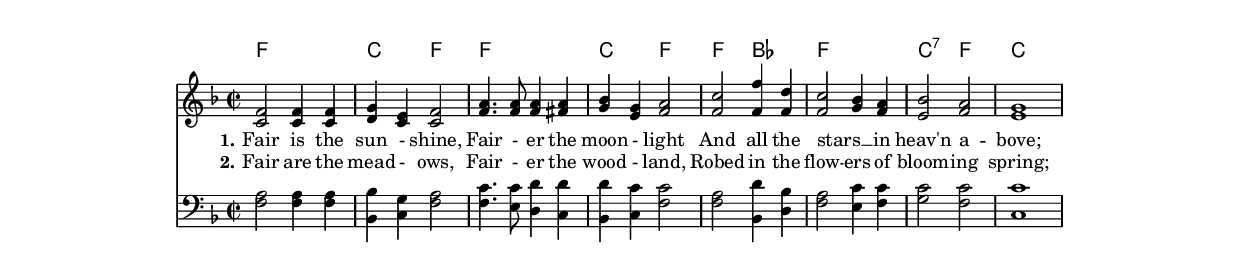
% DO NOT EDIT this file manually; it is automatically
% generated from Documentation/snippets/new
% Make any changes in Documentation/snippets/new/
% and then run scripts/auxiliar/makelsr.py
%
% This file is in the public domain.
%% Note: this file works from version 2.14.0
\version "2.15.18"
#(set-global-staff-size 15)
\paper {
  ragged-right = ##f
  line-width = 15\cm
  indent = 0\cm
}

\header {
  lsrtags = "headwords"
  texidoc = ""
  doctitle = "headword"
} % begin verbatim



theChords = \chordmode {
  \time 2/2
  f1 | c2 f2 | f1 | c2 f2| %\break
  f2 bes2 | f1 | c2:7 f | c1 | \break
}

verseOne = \lyricmode {
  \set stanza = #"1."
  Fair is the sun - shine,
  Fair - er the moon - light
  And all the stars __ _  in heav'n a -- bove;
}

verseTwo = \lyricmode {
  \set stanza = #"2."
  Fair are the mead - ows,
  Fair - er the wood - land,
  Robed in the flow -- ers of bloom -- ing spring;
}

Soprano = {
  \time 2/2
  \key f \major
  \stemUp
  f'2 f'4 f' | g'4 e' f'2 | a'4. a'8 a'4 a' | bes'4 g' a'2 |
  c''2 f''4 d'' |  c''2  bes'4  a' | bes'2 a' | g'1 |
}

Alto = {
  \key f \major
  c'2 c'4 c' | d'4 c' c'2 | f'4. f'8 f'4 fis' | g'4 e' f'2 |
  f'2 f'4 f' |  f'2  g'4  f' | e'2 f' | e'1 |
}

Tenor = {
  \key f \major
  \stemDown
  a2 a4 a | bes4 g a2  | c'4. c'8 d'4 d' | d'4 c' c'2 |
  a2 d'4 bes | a2 c'4 c' | c'2 c'  | c'1 |
}

Bass = {
  \key f \major
  f2 f4 f | bes,4 c  f2 | f4. e8 d4 c | bes,4 c f2 |
  f2 bes,4 d | f2 e4 f | g2 f | c1 |
}


\score {
  <<
    \new ChordNames { \theChords }
    \context Staff = upper {
      \context Voice = sop {
        <<
          \Soprano
          \Alto
        >>
      }
    }
    \context Lyrics = "LyrOne" \lyricsto "sop" { \verseOne }
    \context Lyrics = "LyrTwo" \lyricsto "sop" { \verseTwo }
    \context Staff = lower {
      \new Voice {
        \clef bass
        $(set-accidental-style 'modern-cautionary)
        <<
          \Tenor
          \Bass
        >>
      }
    }
  >>

  \layout {
    indent = 0
    \context {
      \Score
      \remove "Bar_number_engraver"
    }
    \context {
      \Voice
      \override StanzaNumber #'padding = #1.8
    }
  }
}
\paper {  }
